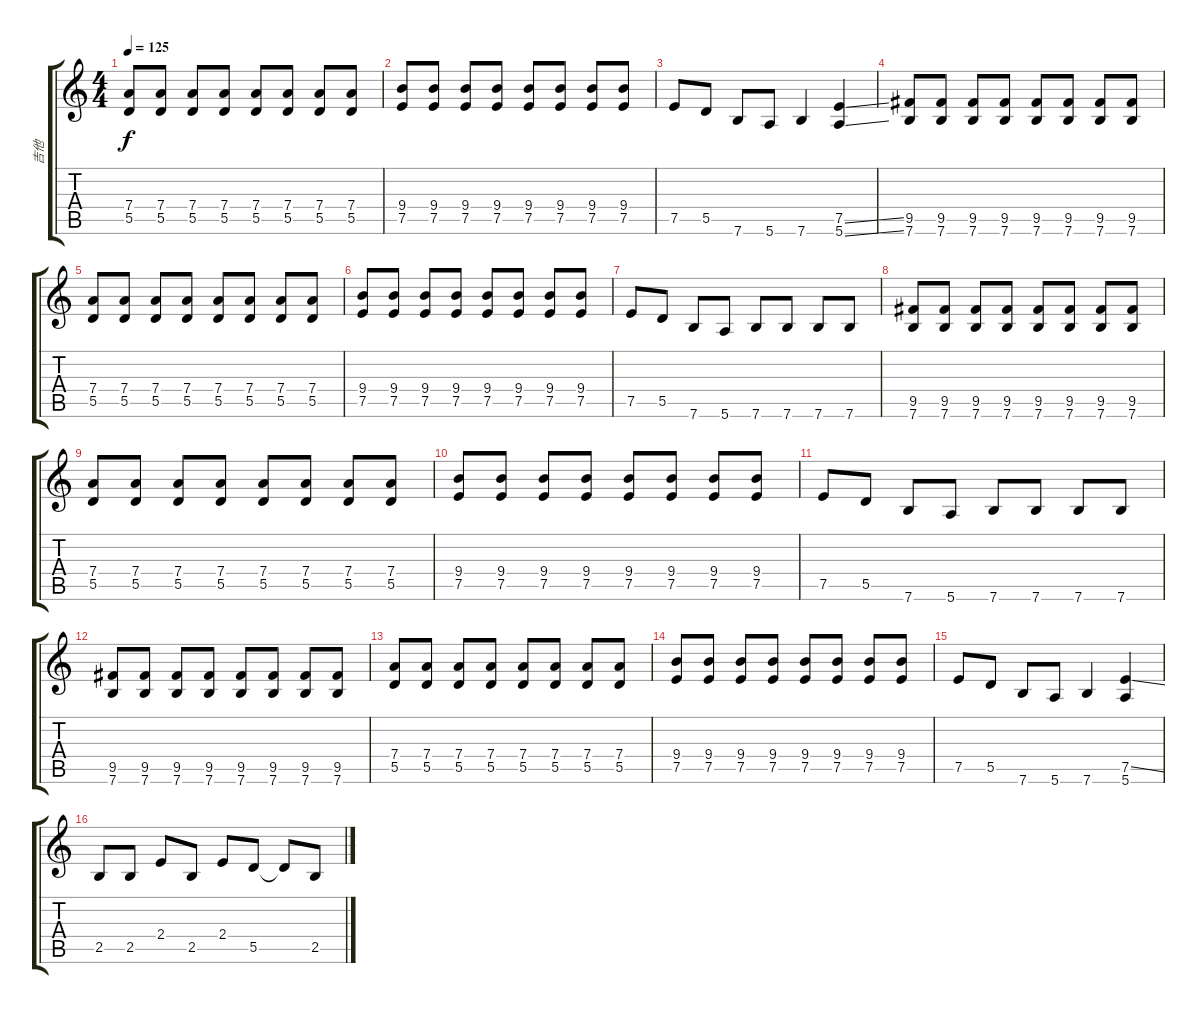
\track ("吉他" "吉他") {instrument distortionguitar}
\staff {score tabs}
\tuning (E4 B3 G3 D3 A2 E2) {hide}
\ts (4 4)
\tempo 125
\clef g2
\ks c
(7.4 5.5).8{dy f} (7.4 5.5).8 (7.4 5.5).8 (7.4 5.5).8 (7.4 5.5).8 (7.4 5.5).8 (7.4 5.5).8 (7.4 5.5).8 |
(9.4 7.5).8 (9.4 7.5).8 (9.4 7.5).8 (9.4 7.5).8 (9.4 7.5).8 (9.4 7.5).8 (9.4 7.5).8 (9.4 7.5).8 |
7.5.8 5.5.8 7.6.8 5.6.8 7.6.4 (7.5{ss} 5.6{ss}).4 |
(9.5 7.6).8 (9.5 7.6).8 (9.5 7.6).8 (9.5 7.6).8 (9.5 7.6).8 (9.5 7.6).8 (9.5 7.6).8 (9.5 7.6).8 |
(7.4 5.5).8 (7.4 5.5).8 (7.4 5.5).8 (7.4 5.5).8 (7.4 5.5).8 (7.4 5.5).8 (7.4 5.5).8 (7.4 5.5).8 |
(9.4 7.5).8 (9.4 7.5).8 (9.4 7.5).8 (9.4 7.5).8 (9.4 7.5).8 (9.4 7.5).8 (9.4 7.5).8 (9.4 7.5).8 |
7.5.8 5.5.8 7.6.8 5.6.8 7.6.8 7.6.8 7.6.8 7.6.8 |
(9.5 7.6).8 (9.5 7.6).8 (9.5 7.6).8 (9.5 7.6).8 (9.5 7.6).8 (9.5 7.6).8 (9.5 7.6).8 (9.5 7.6).8 |
(7.4 5.5).8 (7.4 5.5).8 (7.4 5.5).8 (7.4 5.5).8 (7.4 5.5).8 (7.4 5.5).8 (7.4 5.5).8 (7.4 5.5).8 |
(9.4 7.5).8 (9.4 7.5).8 (9.4 7.5).8 (9.4 7.5).8 (9.4 7.5).8 (9.4 7.5).8 (9.4 7.5).8 (9.4 7.5).8 |
7.5.8 5.5.8 7.6.8 5.6.8 7.6.8 7.6.8 7.6.8 7.6.8 |
(9.5 7.6).8 (9.5 7.6).8 (9.5 7.6).8 (9.5 7.6).8 (9.5 7.6).8 (9.5 7.6).8 (9.5 7.6).8 (9.5 7.6).8 |
(7.4 5.5).8 (7.4 5.5).8 (7.4 5.5).8 (7.4 5.5).8 (7.4 5.5).8 (7.4 5.5).8 (7.4 5.5).8 (7.4 5.5).8 |
(9.4 7.5).8 (9.4 7.5).8 (9.4 7.5).8 (9.4 7.5).8 (9.4 7.5).8 (9.4 7.5).8 (9.4 7.5).8 (9.4 7.5).8 |
7.5.8 5.5.8 7.6.8 5.6.8 7.6.4 (7.5{ss} 5.6).4 |
2.5.8 2.5.8 2.4.8 2.5.8 2.4.8 5.5.8 5.5{t}.8 2.5.8
